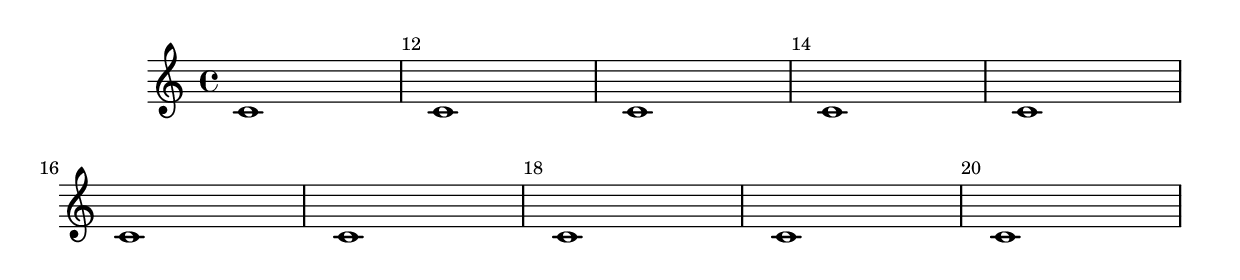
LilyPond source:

%% DO NOT EDIT this file manually; it is automatically
%% generated from LSR http://lsr.dsi.unimi.it
%% Make any changes in LSR itself, or in Documentation/snippets/new/ ,
%% and then run scripts/auxiliar/makelsr.py
%%
%% This file is in the public domain.
\version "2.17.15"

\header {
  lsrtags = "rhythms"

  texidoc = "
Bar numbers can be printed at regular intervals by setting the property
@code{barNumberVisibility}. Here the bar numbers are printed every two
measures except at the end of the line.

"
  doctitle = "Printing bar numbers at regular intervals"
} % begin verbatim


\relative c' {
  \override Score.BarNumber.break-visibility = #end-of-line-invisible
  \set Score.currentBarNumber = #11
  % Permit first bar number to be printed
  \bar ""
  % Print a bar number every second measure
  \set Score.barNumberVisibility = #(every-nth-bar-number-visible 2)
  c1 | c | c | c | c
  \break
  c1 | c | c | c | c
}
